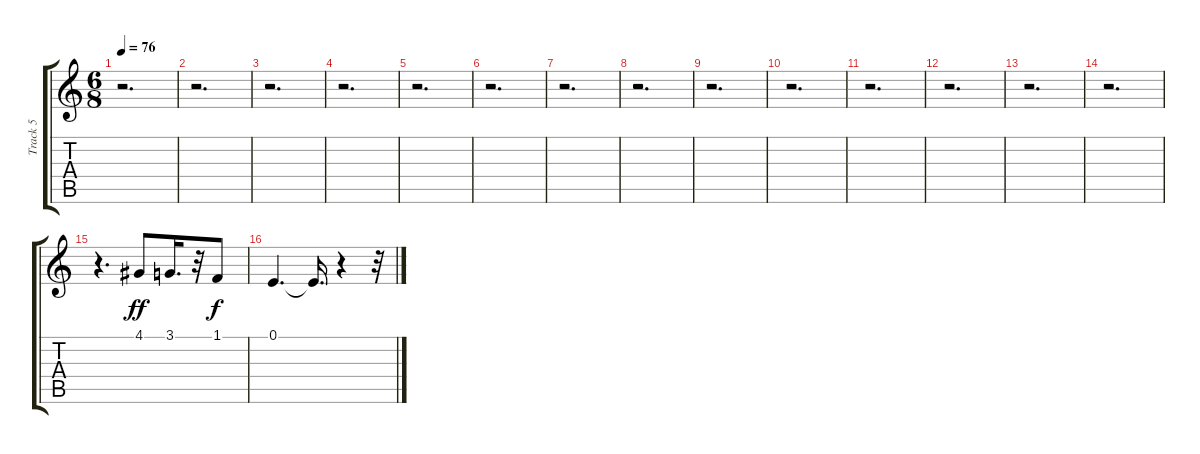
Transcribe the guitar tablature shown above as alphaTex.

\track ("Track 5" "Track 5") {instrument choiraahs}
\staff {score tabs}
\tuning (E4 B3 G3 D3 A2 E2) {hide}
\ts (6 8)
\tempo 76
\clef g2
\ks c
r.2{d dy ff} |
r.2{d} |
r.2{d} |
r.2{d} |
r.2{d} |
r.2{d} |
r.2{d} |
r.2{d} |
r.2{d} |
r.2{d} |
r.2{d} |
r.2{d} |
r.2{d} |
r.2{d} |
r.4{d} 4.1.8 3.1.16{d} r.32 1.1.8{dy f} |
0.1.4{d} 0.1{t}.16{d} r.4 r.32
